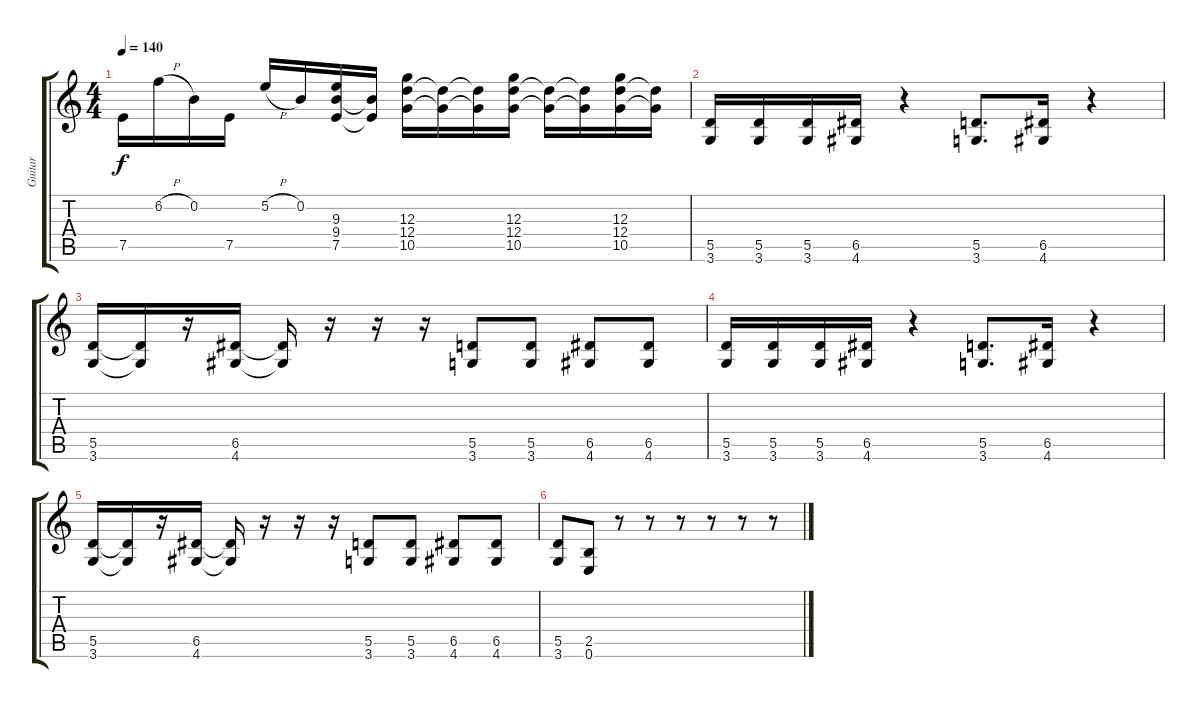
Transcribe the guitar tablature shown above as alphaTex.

\track ("Guitar" "Guitar") {instrument distortionguitar}
\staff {score tabs}
\tuning (E4 B3 G3 D3 A2 E2) {hide}
\ts (4 4)
\tempo 140
\clef g2
\ks c
7.5.16{dy f} 6.2{h}.16 0.2.16 7.5.16 5.2{h}.16 0.2.16 (9.3 9.4 7.5).16 (9.4{t} 7.5{t}).16 (12.3 12.4 10.5).16 (12.4{t} 10.5{t}).16 (12.4{t} 10.5{t}).16 (12.3 12.4 10.5).16 (12.4{t} 10.5{t}).16 (12.4{t} 10.5{t}).16 (12.3 12.4 10.5).16 (12.4{t} 10.5{t}).16 |
(5.5 3.6).16 (5.5 3.6).16 (5.5 3.6).16 (6.5 4.6).16 r.4 (5.5 3.6).8{d} (6.5 4.6).16 r.4 |
(5.5 3.6).16 (5.5{t} 3.6{t}).16 r.16 (6.5 4.6).16 (6.5{t} 4.6{t}).16 r.16 r.16 r.16 (5.5 3.6).8 (5.5 3.6).8 (6.5 4.6).8 (6.5 4.6).8 |
(5.5 3.6).16 (5.5 3.6).16 (5.5 3.6).16 (6.5 4.6).16 r.4 (5.5 3.6).8{d} (6.5 4.6).16 r.4 |
(5.5 3.6).16 (5.5{t} 3.6{t}).16 r.16 (6.5 4.6).16 (6.5{t} 4.6{t}).16 r.16 r.16 r.16 (5.5 3.6).8 (5.5 3.6).8 (6.5 4.6).8 (6.5 4.6).8 |
(5.5 3.6).8 (2.5 0.6).8 r.8 r.8 r.8 r.8 r.8 r.8
